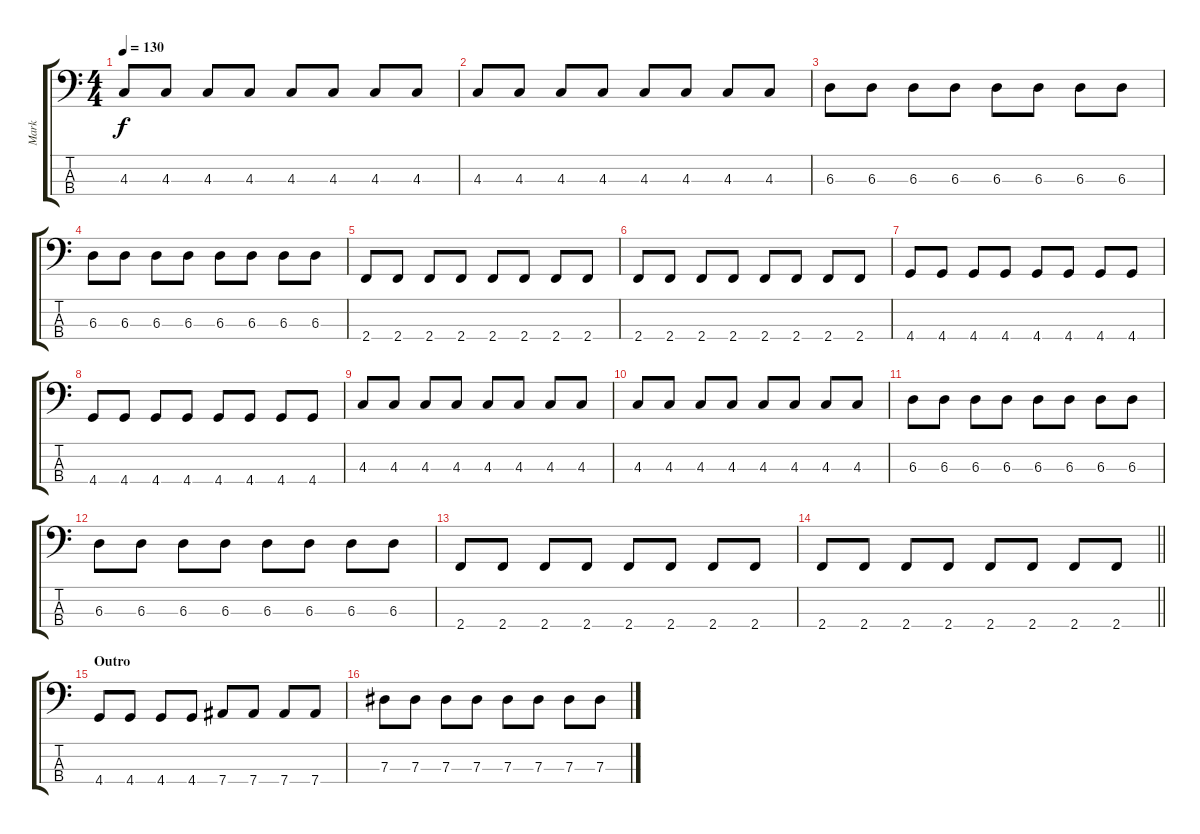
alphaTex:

\track ("Mark" "Mark") {instrument electricbassfinger}
\staff {score tabs}
\tuning (Gb2 Db2 Ab1 Eb1) {hide}
\ts (4 4)
\tempo 130
\clef f4
\ks c
4.3.8{dy f} 4.3.8 4.3.8 4.3.8 4.3.8 4.3.8 4.3.8 4.3.8 |
4.3.8 4.3.8 4.3.8 4.3.8 4.3.8 4.3.8 4.3.8 4.3.8 |
6.3.8 6.3.8 6.3.8 6.3.8 6.3.8 6.3.8 6.3.8 6.3.8 |
6.3.8 6.3.8 6.3.8 6.3.8 6.3.8 6.3.8 6.3.8 6.3.8 |
2.4.8 2.4.8 2.4.8 2.4.8 2.4.8 2.4.8 2.4.8 2.4.8 |
2.4.8 2.4.8 2.4.8 2.4.8 2.4.8 2.4.8 2.4.8 2.4.8 |
4.4.8 4.4.8 4.4.8 4.4.8 4.4.8 4.4.8 4.4.8 4.4.8 |
4.4.8 4.4.8 4.4.8 4.4.8 4.4.8 4.4.8 4.4.8 4.4.8 |
4.3.8 4.3.8 4.3.8 4.3.8 4.3.8 4.3.8 4.3.8 4.3.8 |
4.3.8 4.3.8 4.3.8 4.3.8 4.3.8 4.3.8 4.3.8 4.3.8 |
6.3.8 6.3.8 6.3.8 6.3.8 6.3.8 6.3.8 6.3.8 6.3.8 |
6.3.8 6.3.8 6.3.8 6.3.8 6.3.8 6.3.8 6.3.8 6.3.8 |
2.4.8 2.4.8 2.4.8 2.4.8 2.4.8 2.4.8 2.4.8 2.4.8 |
\barLineRight lightlight
2.4.8 2.4.8 2.4.8 2.4.8 2.4.8 2.4.8 2.4.8 2.4.8 |
\section ("" "Outro")
4.4.8 4.4.8 4.4.8 4.4.8 7.4.8 7.4.8 7.4.8 7.4.8 |
7.3.8 7.3.8 7.3.8 7.3.8 7.3.8 7.3.8 7.3.8 7.3.8
